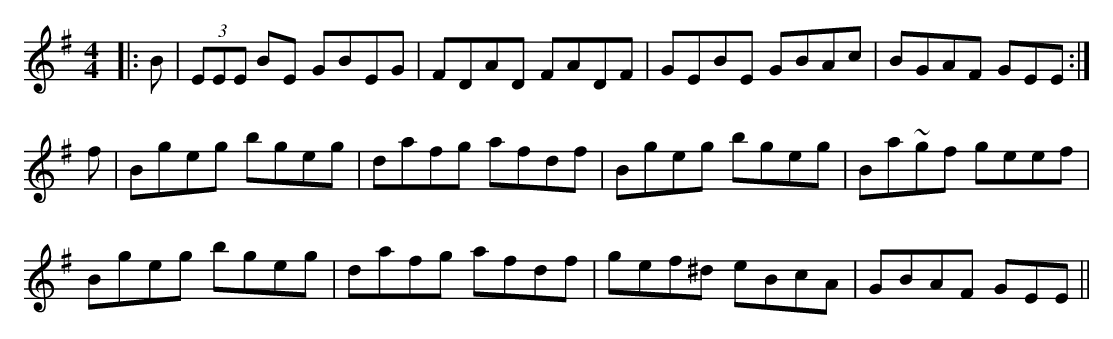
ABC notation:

X:1
M:4/4
K:Emin
|:B|(3EEE BE GBEG|FDAD FADF|GEBE GBAc|BGAF GEE:|
f|Bgeg bgeg|dafg afdf|Bgeg bgeg|Ba~gf geef|
Bgeg bgeg|dafg afdf|gef^d eBcA|GBAF GEE||
